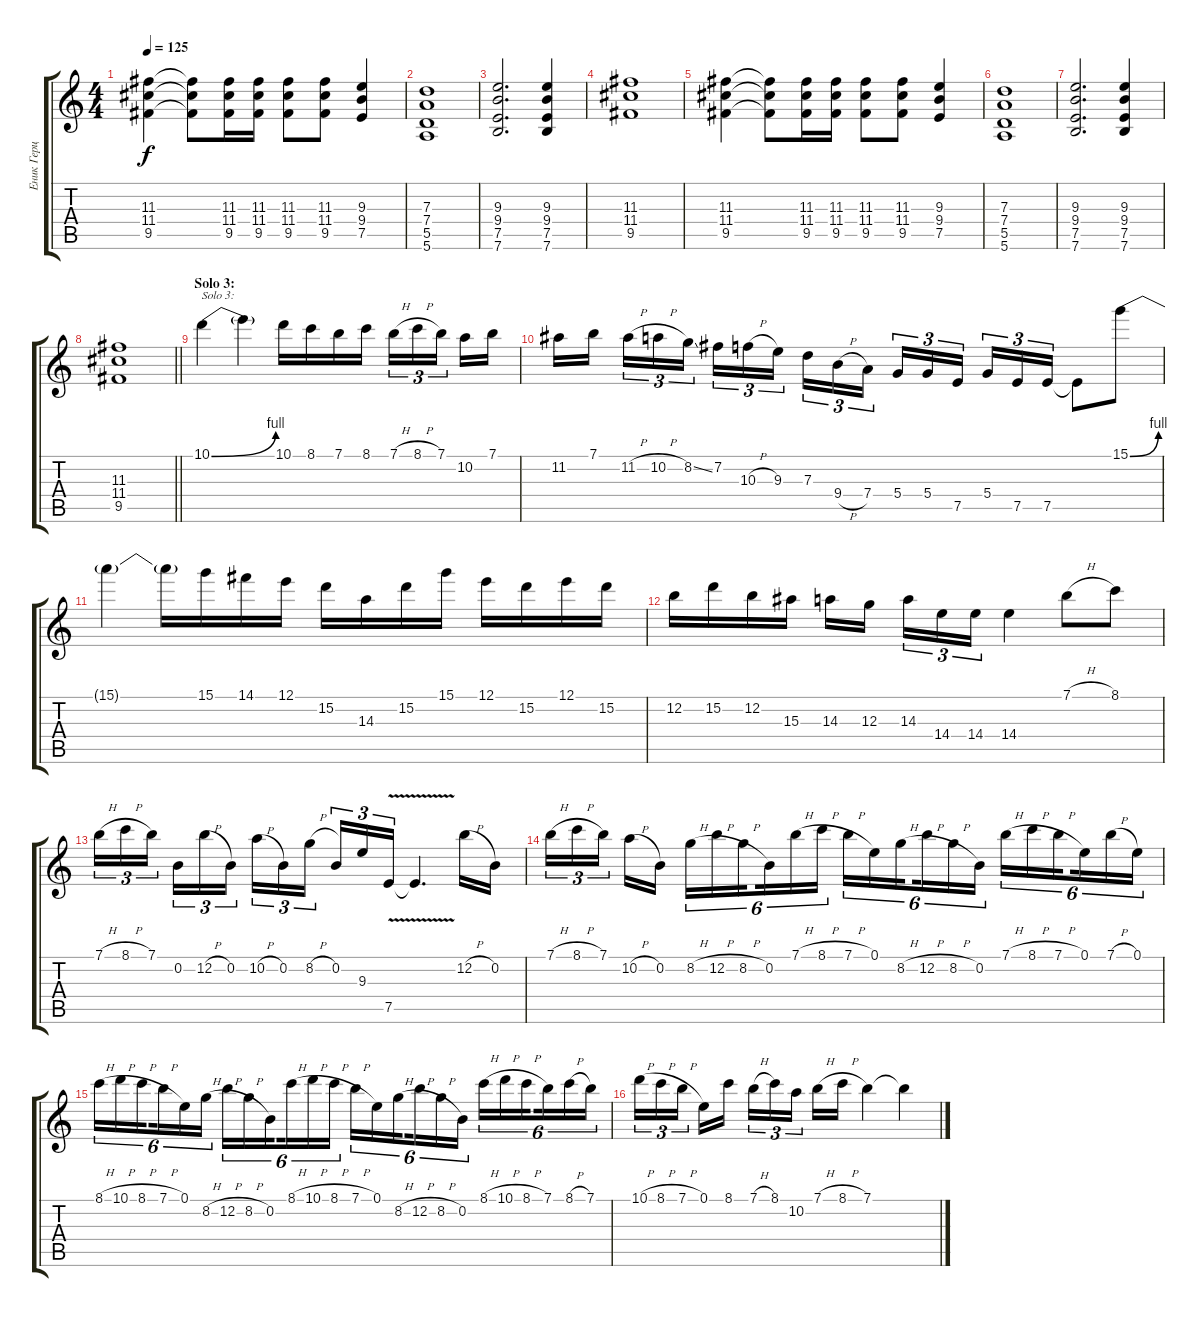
\track ("Еник Герц" "Еник Герц") {instrument overdrivenguitar}
\staff {score tabs}
\tuning (E4 B3 G3 D3 A2 E2) {hide}
\ts (4 4)
\tempo 125
\clef g2
\ks c
(11.3 11.4 9.5).4{dy f} (11.3{t} 11.4{t} 9.5{t}).8 (11.3 11.4 9.5).16 (11.3 11.4 9.5).16 (11.3 11.4 9.5).8 (11.3 11.4 9.5).8 (9.3 9.4 7.5).4 |
(7.3 7.4 5.5 5.6).1 |
(9.3 9.4 7.5 7.6).2{d} (9.3 9.4 7.5 7.6).4 |
(11.3 11.4 9.5).1 |
(11.3 11.4 9.5).4 (11.3{t} 11.4{t} 9.5{t}).8 (11.3 11.4 9.5).16 (11.3 11.4 9.5).16 (11.3 11.4 9.5).8 (11.3 11.4 9.5).8 (9.3 9.4 7.5).4 |
(7.3 7.4 5.5 5.6).1 |
(9.3 9.4 7.5 7.6).2{d} (9.3 9.4 7.5 7.6).4 |
\barLineRight lightlight
(11.3 11.4 9.5).1 |
\section ("" "Solo 3:")
10.1{be (bend 0 0 60 4)}.4{txt "Solo 3:" volume 16 instrument distortionguitar} 10.1{t}.4 10.1.16 8.1.16 7.1.16 8.1.16 7.1{h}.16{tu (3 2)} 8.1{h}.16{tu (3 2)} 7.1.16{tu (3 2) beam splitsecondary} 10.2.16 7.1.16 |
11.2.16 7.1.16{beam splitsecondary} 11.2{h}.16{tu (3 2)} 10.2{h}.16{tu (3 2)} 8.2{ss}.16{tu (3 2)} 7.2.16{tu (3 2)} 10.3{h}.16{tu (3 2)} 9.3.16{tu (3 2) beam splitsecondary} 7.3.16{tu (3 2)} 9.4{h}.16{tu (3 2)} 7.4.16{tu (3 2)} 5.4.16{tu (3 2)} 5.4.16{tu (3 2)} 7.5.16{tu (3 2) beam splitsecondary} 5.4.16{tu (3 2)} 7.5.16{tu (3 2)} 7.5.16{tu (3 2)} 7.5{t}.8 15.1{be (bend 0 0 60 4)}.8 |
15.1{t}.4 15.1{t}.16 15.1.16 14.1.16 12.1.16 15.2.16 14.3.16 15.2.16 15.1.16 12.1.16 15.2.16 12.1.16 15.2.16 |
12.2.16 15.2.16 12.2.16 15.3.16 14.3.16 12.3.16{beam splitsecondary} 14.3.16{tu (3 2)} 14.4.16{tu (3 2)} 14.4.16{tu (3 2)} 14.4.4 7.1{h}.8 8.1.8 |
7.1{h}.16{tu (3 2)} 8.1{h}.16{tu (3 2)} 7.1.16{tu (3 2) beam splitsecondary} 0.2.16{tu (3 2)} 12.2{h}.16{tu (3 2)} 0.2.16{tu (3 2)} 10.2{h}.16{tu (3 2)} 0.2.16{tu (3 2)} 8.2{h}.16{tu (3 2) beam splitsecondary} 0.2.16{tu (3 2)} 9.3.16{tu (3 2)} 7.5{v}.16{tu (3 2)} 7.5{t}.4{d} 12.2{h}.16 0.2.16 |
7.1{h}.16{tu (3 2)} 8.1{h}.16{tu (3 2)} 7.1.16{tu (3 2) beam splitsecondary} 10.2{h}.16 0.2.16 8.2{h}.16{tu (6 4)} 12.2{h}.16{tu (6 4)} 8.2{h}.16{tu (6 4) beam splitsecondary} 0.2.16{tu (6 4)} 7.1{h}.16{tu (6 4)} 8.1{h}.16{tu (6 4)} 7.1{h}.16{tu (6 4)} 0.1.16{tu (6 4)} 8.2{h}.16{tu (6 4) beam splitsecondary} 12.2{h}.16{tu (6 4)} 8.2{h}.16{tu (6 4)} 0.2.16{tu (6 4)} 7.1{h}.16{tu (6 4)} 8.1{h}.16{tu (6 4)} 7.1{h}.16{tu (6 4) beam splitsecondary} 0.1.16{tu (6 4)} 7.1{h}.16{tu (6 4)} 0.1.16{tu (6 4)} |
8.1{h}.16{tu (6 4)} 10.1{h}.16{tu (6 4)} 8.1{h}.16{tu (6 4) beam splitsecondary} 7.1{h}.16{tu (6 4)} 0.1.16{tu (6 4)} 8.2{h}.16{tu (6 4)} 12.2{h}.16{tu (6 4)} 8.2{h}.16{tu (6 4)} 0.2.16{tu (6 4) beam splitsecondary} 8.1{h}.16{tu (6 4)} 10.1{h}.16{tu (6 4)} 8.1{h}.16{tu (6 4)} 7.1{h}.16{tu (6 4)} 0.1.16{tu (6 4)} 8.2{h}.16{tu (6 4) beam splitsecondary} 12.2{h}.16{tu (6 4)} 8.2{h}.16{tu (6 4)} 0.2.16{tu (6 4)} 8.1{h}.16{tu (6 4)} 10.1{h}.16{tu (6 4)} 8.1{h}.16{tu (6 4) beam splitsecondary} 7.1.16{tu (6 4)} 8.1{h}.16{tu (6 4)} 7.1.16{tu (6 4)} |
10.1{h}.16{tu (3 2)} 8.1{h}.16{tu (3 2)} 7.1{h}.16{tu (3 2) beam splitsecondary} 0.1.16 8.1.16 7.1{h}.16{tu (3 2)} 8.1.16{tu (3 2)} 10.2.16{tu (3 2) beam splitsecondary} 7.1{h}.16 8.1{h}.16 7.1.4 7.1{t}.4
